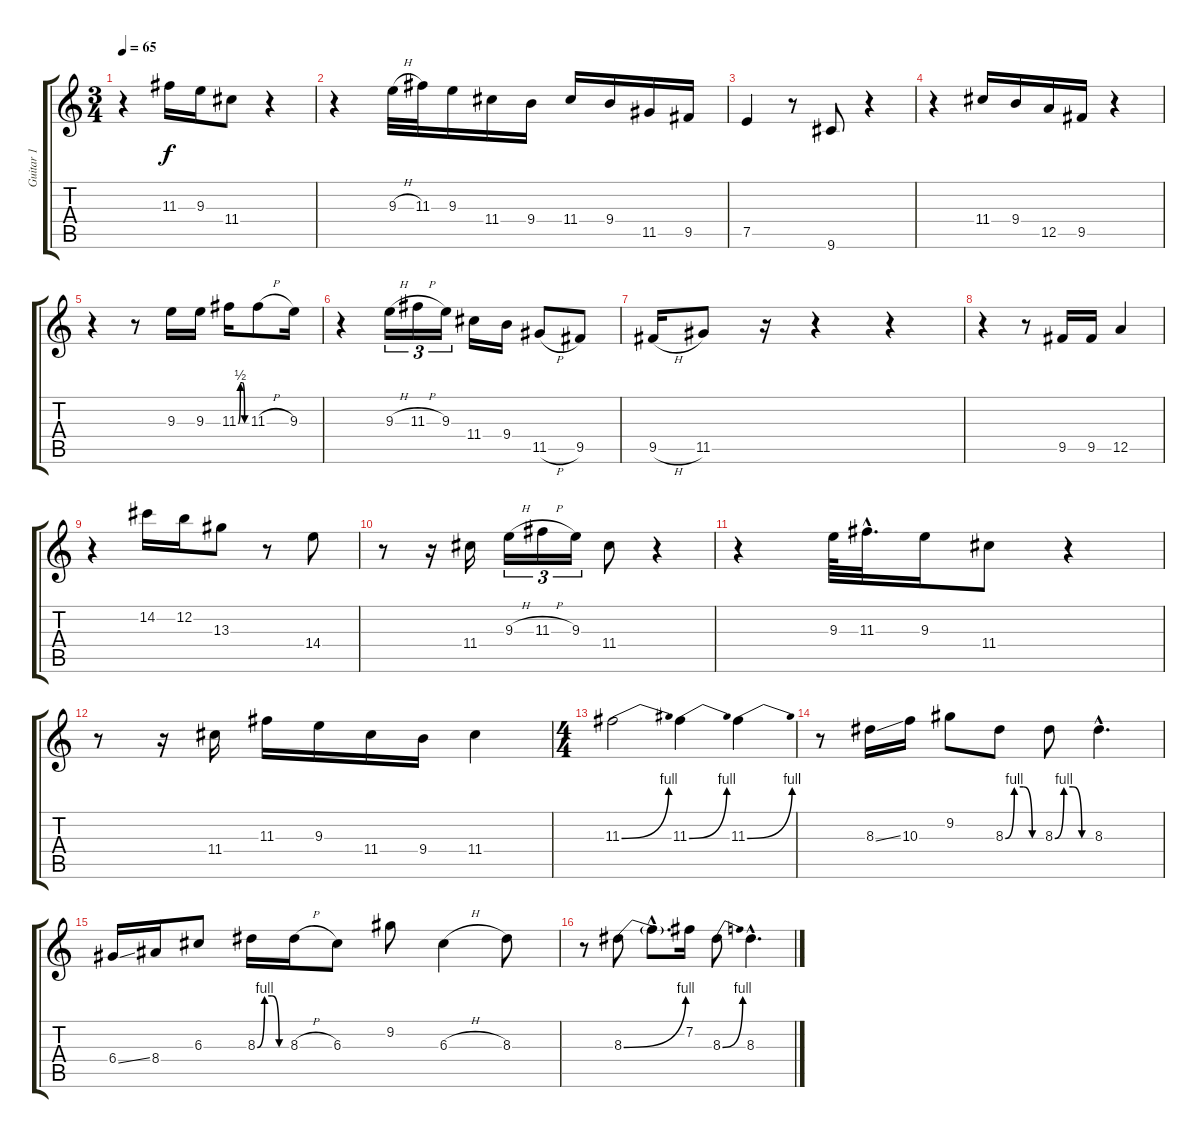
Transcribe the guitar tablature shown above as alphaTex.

\track ("Guitar 1 " "Guitar 1 ") {instrument electricguitarclean}
\staff {score tabs}
\tuning (E4 B3 G3 D3 A2 E2) {hide}
\ts (3 4)
\tempo 65
\clef g2
\ks c
r.4{dy f} 11.3.16 9.3.16 11.4.8 r.4 |
r.4 9.3{h}.32 11.3.32 9.3.16 11.4.16 9.4.16 11.4.16 9.4.16 11.5.16 9.5.16 |
7.5.4 r.8 9.6.8 r.4 |
r.4 11.4.16 9.4.16 12.5.16 9.5.16 r.4 |
r.4 r.8 9.3.16 9.3.16 11.3{be (custom 0 0 15 2 30 2 45 0 60 0)}.16 11.3{h}.8 9.3.16 |
r.4 9.3{h}.16{tu (3 2)} 11.3{h}.16{tu (3 2)} 9.3.16{tu (3 2)} 11.4.16 9.4.16 11.5{h}.8 9.5.8 |
9.5{h}.16 11.5.8 r.16 r.4 r.4 |
r.4 r.8 9.5.16 9.5.16 12.5.4 |
r.4 14.2.16 12.2.16 13.3.8 r.8 14.4.8 |
r.8 r.16 11.4.16 9.3{h}.16{tu (3 2)} 11.3{h}.16{tu (3 2)} 9.3.16{tu (3 2)} 11.4.8 r.4 |
r.4 9.3.64 11.3{hac}.32{d} 9.3.16 11.4.8 r.4 |
r.8 r.16 11.4.16 11.3.16 9.3.16 11.4.16 9.4.16 11.4.4 |
\ts (4 4)
11.3{be (bend 0 0 60 4)}.2 11.3{be (bend 0 0 60 4)}.4 11.3{be (bend 0 0 60 4)}.4 |
r.8 8.3{ss}.16 10.3.16 9.2.8 8.3{be (custom 0 0 15 4 30 4 45 0 60 0)}.8 8.3{be (custom 0 0 15 4 30 4 45 0 60 0)}.8 8.3{hac}.4{d} |
6.4{ss}.16 8.4.16 6.3.8 8.3{be (custom 0 0 15 4 30 4 45 0 60 0)}.16 8.3{h}.16 6.3.8 9.2.8 6.3{h}.4 8.3.8 |
r.8 8.3{be (bend 0 0 60 4)}.8 8.3{hac t}.8{d} 7.2.16 8.3{be (bend 0 0 60 4)}.8 8.3{hac}.4{d}
